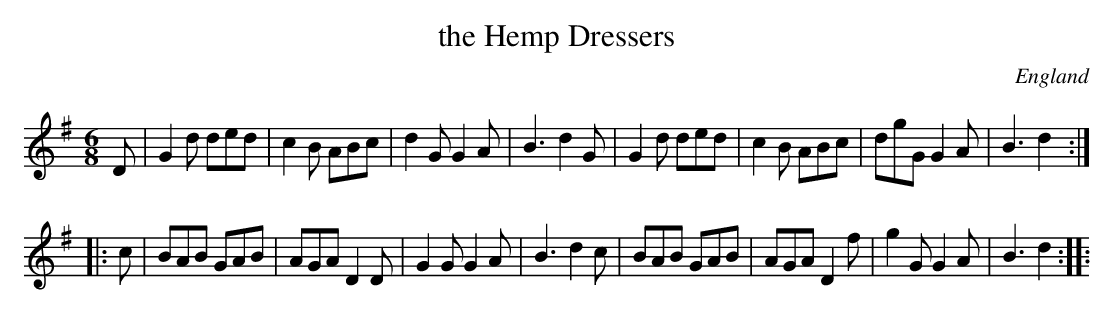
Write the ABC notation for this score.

X:1
T:the Hemp Dressers
L:1/8
M:6/8
O:England
K:G major
D |\
G2d ded | c2B ABc | d2G G2A | B3 d2G  |\
G2d ded | c2B ABc | dgG G2A | B3 d2 ::
c |\
BAB GAB | AGA D2D | G2G G2A | B3 d2c |\
BAB GAB | AGA D2f | g2G G2A | B3 d2 ::
